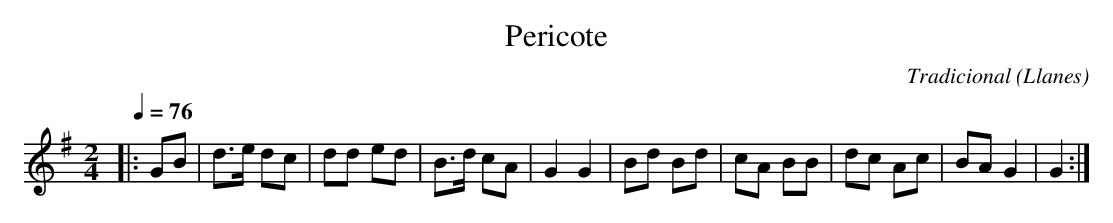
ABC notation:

X:1
T:Pericote
C:Tradicional
O:Llanes
M:2/4
L:1/8
Q:1/4=76
K:G
|: GB|d3/2e/ dc|dd ed|B3/2d/ cA|G2 G2|Bd Bd|cA BB|dc Ac|BA G2|G2 :|
